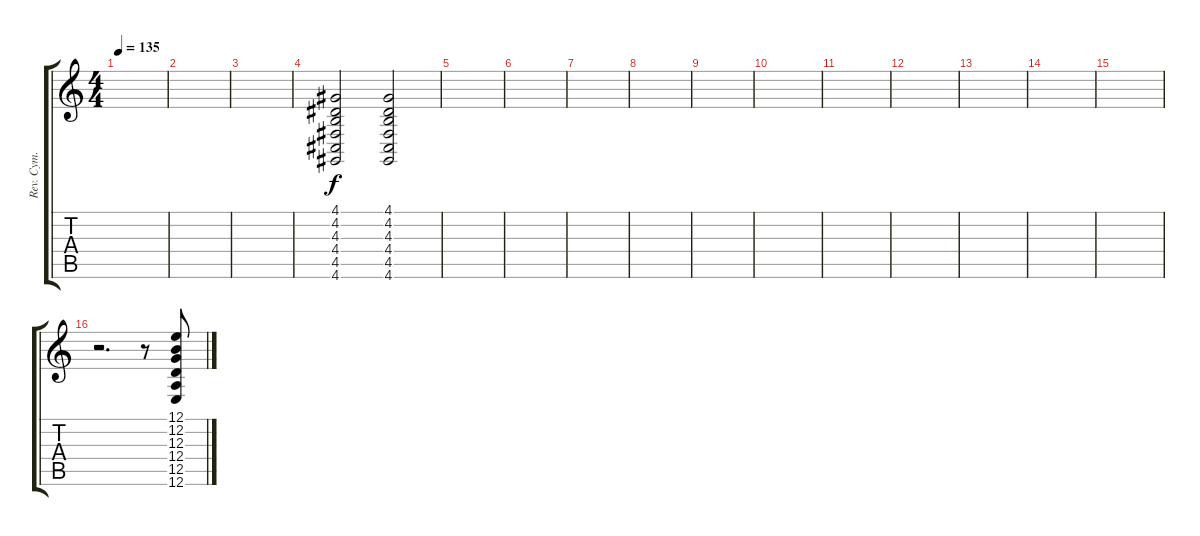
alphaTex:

\track ("Rev. Cym." "Rev. Cym.") {instrument reversecymbal}
\staff {score tabs}
\tuning (E4 B3 G3 D3 A2 E2) {hide}
\ts (4 4)
\tempo 135
\clef g2
\ks c
|
|
|
(4.1 4.2 4.3 4.4 4.5 4.6).2 (4.1 4.2 4.3 4.4 4.5 4.6).2 |
|
|
|
|
|
|
|
|
|
|
|
r.2{d} r.8 (12.1 12.2 12.3 12.4 12.5 12.6).8
